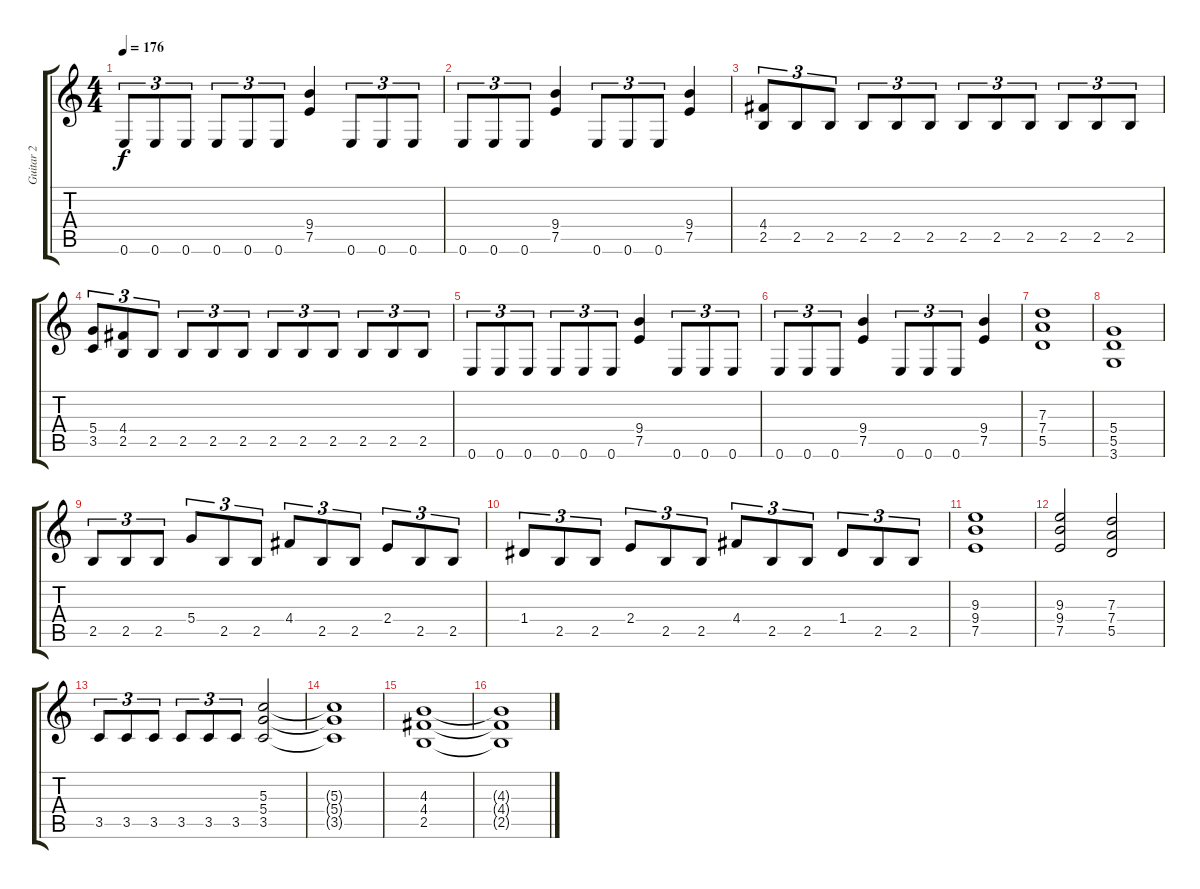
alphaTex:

\track ("Guitar 2" "Guitar 2") {instrument distortionguitar}
\staff {score tabs}
\tuning (E4 B3 G3 D3 A2 E2) {hide}
\ts (4 4)
\section ("" "")
\tempo 176
\clef g2
\ks c
0.6.8{tu (3 2) dy f} 0.6.8{tu (3 2)} 0.6.8{tu (3 2)} 0.6.8{tu (3 2)} 0.6.8{tu (3 2)} 0.6.8{tu (3 2)} (9.4 7.5).4 0.6.8{tu (3 2)} 0.6.8{tu (3 2)} 0.6.8{tu (3 2)} |
0.6.8{tu (3 2)} 0.6.8{tu (3 2)} 0.6.8{tu (3 2)} (9.4 7.5).4 0.6.8{tu (3 2)} 0.6.8{tu (3 2)} 0.6.8{tu (3 2)} (9.4 7.5).4 |
(4.4 2.5).8{tu (3 2)} 2.5.8{tu (3 2)} 2.5.8{tu (3 2)} 2.5.8{tu (3 2)} 2.5.8{tu (3 2)} 2.5.8{tu (3 2)} 2.5.8{tu (3 2)} 2.5.8{tu (3 2)} 2.5.8{tu (3 2)} 2.5.8{tu (3 2)} 2.5.8{tu (3 2)} 2.5.8{tu (3 2)} |
(5.4 3.5).8{tu (3 2)} (4.4 2.5).8{tu (3 2)} 2.5.8{tu (3 2)} 2.5.8{tu (3 2)} 2.5.8{tu (3 2)} 2.5.8{tu (3 2)} 2.5.8{tu (3 2)} 2.5.8{tu (3 2)} 2.5.8{tu (3 2)} 2.5.8{tu (3 2)} 2.5.8{tu (3 2)} 2.5.8{tu (3 2)} |
0.6.8{tu (3 2)} 0.6.8{tu (3 2)} 0.6.8{tu (3 2)} 0.6.8{tu (3 2)} 0.6.8{tu (3 2)} 0.6.8{tu (3 2)} (9.4 7.5).4 0.6.8{tu (3 2)} 0.6.8{tu (3 2)} 0.6.8{tu (3 2)} |
0.6.8{tu (3 2)} 0.6.8{tu (3 2)} 0.6.8{tu (3 2)} (9.4 7.5).4 0.6.8{tu (3 2)} 0.6.8{tu (3 2)} 0.6.8{tu (3 2)} (9.4 7.5).4 |
(7.3 7.4 5.5).1 |
(5.4 5.5 3.6).1 |
2.5.8{tu (3 2)} 2.5.8{tu (3 2)} 2.5.8{tu (3 2)} 5.4.8{tu (3 2)} 2.5.8{tu (3 2)} 2.5.8{tu (3 2)} 4.4.8{tu (3 2)} 2.5.8{tu (3 2)} 2.5.8{tu (3 2)} 2.4.8{tu (3 2)} 2.5.8{tu (3 2)} 2.5.8{tu (3 2)} |
1.4.8{tu (3 2)} 2.5.8{tu (3 2)} 2.5.8{tu (3 2)} 2.4.8{tu (3 2)} 2.5.8{tu (3 2)} 2.5.8{tu (3 2)} 4.4.8{tu (3 2)} 2.5.8{tu (3 2)} 2.5.8{tu (3 2)} 1.4.8{tu (3 2)} 2.5.8{tu (3 2)} 2.5.8{tu (3 2)} |
(9.3 9.4 7.5).1 |
(9.3 9.4 7.5).2 (7.3 7.4 5.5).2 |
3.5.8{tu (3 2)} 3.5.8{tu (3 2)} 3.5.8{tu (3 2)} 3.5.8{tu (3 2)} 3.5.8{tu (3 2)} 3.5.8{tu (3 2)} (5.3 5.4 3.5).2 |
(5.3{t} 5.4{t} 3.5{t}).1 |
(4.3 4.4 2.5).1 |
(4.3{t} 4.4{t} 2.5{t}).1
